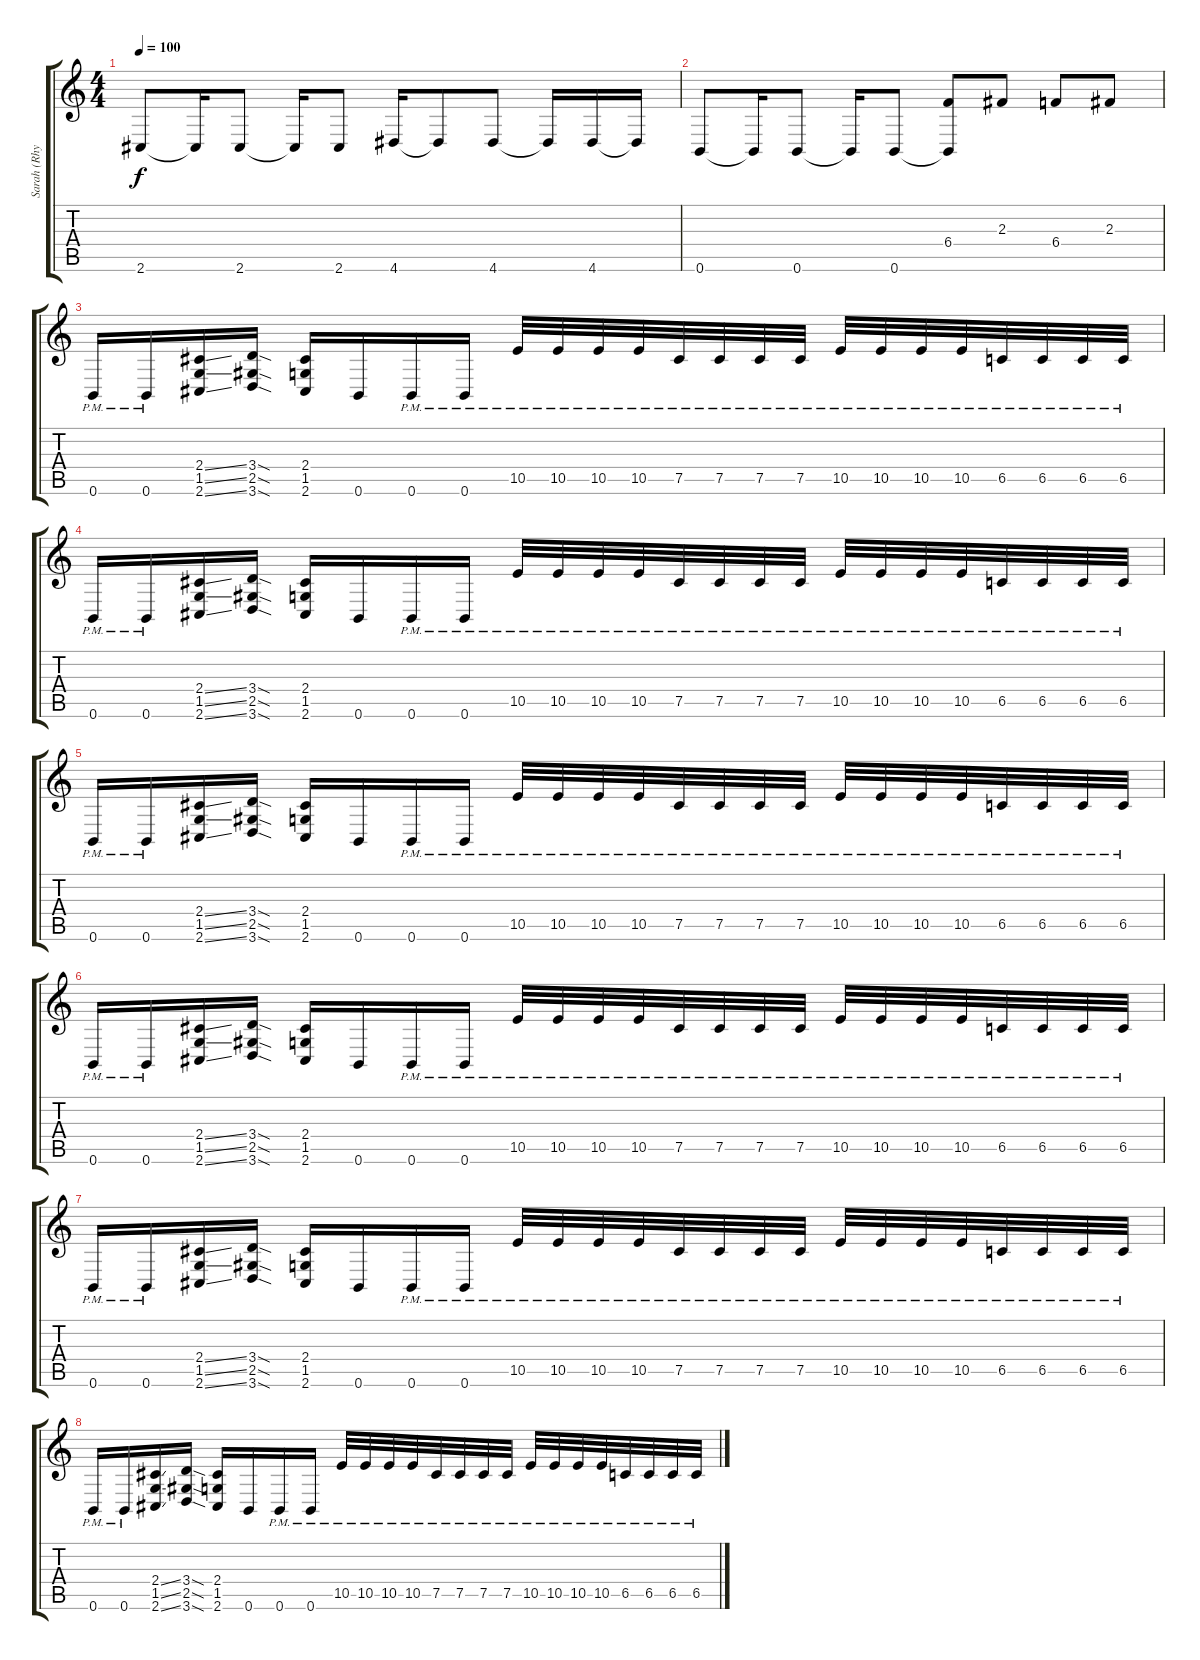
\track ("Sarah (Rhythm)" "Sarah (Rhy") {instrument distortionguitar}
\staff {score tabs}
\tuning (Db4 Ab3 E3 B2 Gb2 B1) {hide}
\ts (4 4)
\tempo 100
\clef g2
\ks c
2.6.8{dy f} 2.6{t}.16 2.6.8 2.6{t}.16 2.6.8 4.6.16 4.6{t}.8 4.6.8 4.6{t}.16 4.6.16 4.6{t}.16 |
0.6.8 0.6{t}.16 0.6.8 0.6{t}.16 0.6.8 (6.4 0.6{t}).8 2.3.8 6.4.8 2.3.8 |
0.6{pm}.16 0.6{pm}.16 (2.4{ss} 1.5{ss} 2.6{ss}).16 (3.4{sod} 2.5{sod} 3.6{sod}).16 (2.4 1.5 2.6).16 0.6.16 0.6{pm}.16 0.6{pm}.16 10.5{pm}.32 10.5{pm}.32 10.5{pm}.32 10.5{pm}.32 7.5{pm}.32 7.5{pm}.32 7.5{pm}.32 7.5{pm}.32 10.5{pm}.32 10.5{pm}.32 10.5{pm}.32 10.5{pm}.32 6.5{pm}.32 6.5{pm}.32 6.5{pm}.32 6.5{pm}.32 |
0.6{pm}.16 0.6{pm}.16 (2.4{ss} 1.5{ss} 2.6{ss}).16 (3.4{sod} 2.5{sod} 3.6{sod}).16 (2.4 1.5 2.6).16 0.6.16 0.6{pm}.16 0.6{pm}.16 10.5{pm}.32 10.5{pm}.32 10.5{pm}.32 10.5{pm}.32 7.5{pm}.32 7.5{pm}.32 7.5{pm}.32 7.5{pm}.32 10.5{pm}.32 10.5{pm}.32 10.5{pm}.32 10.5{pm}.32 6.5{pm}.32 6.5{pm}.32 6.5{pm}.32 6.5{pm}.32 |
0.6{pm}.16 0.6{pm}.16 (2.4{ss} 1.5{ss} 2.6{ss}).16 (3.4{sod} 2.5{sod} 3.6{sod}).16 (2.4 1.5 2.6).16 0.6.16 0.6{pm}.16 0.6{pm}.16 10.5{pm}.32 10.5{pm}.32 10.5{pm}.32 10.5{pm}.32 7.5{pm}.32 7.5{pm}.32 7.5{pm}.32 7.5{pm}.32 10.5{pm}.32 10.5{pm}.32 10.5{pm}.32 10.5{pm}.32 6.5{pm}.32 6.5{pm}.32 6.5{pm}.32 6.5{pm}.32 |
0.6{pm}.16 0.6{pm}.16 (2.4{ss} 1.5{ss} 2.6{ss}).16 (3.4{sod} 2.5{sod} 3.6{sod}).16 (2.4 1.5 2.6).16 0.6.16 0.6{pm}.16 0.6{pm}.16 10.5{pm}.32 10.5{pm}.32 10.5{pm}.32 10.5{pm}.32 7.5{pm}.32 7.5{pm}.32 7.5{pm}.32 7.5{pm}.32 10.5{pm}.32 10.5{pm}.32 10.5{pm}.32 10.5{pm}.32 6.5{pm}.32 6.5{pm}.32 6.5{pm}.32 6.5{pm}.32 |
0.6{pm}.16 0.6{pm}.16 (2.4{ss} 1.5{ss} 2.6{ss}).16 (3.4{sod} 2.5{sod} 3.6{sod}).16 (2.4 1.5 2.6).16 0.6.16 0.6{pm}.16 0.6{pm}.16 10.5{pm}.32 10.5{pm}.32 10.5{pm}.32 10.5{pm}.32 7.5{pm}.32 7.5{pm}.32 7.5{pm}.32 7.5{pm}.32 10.5{pm}.32 10.5{pm}.32 10.5{pm}.32 10.5{pm}.32 6.5{pm}.32 6.5{pm}.32 6.5{pm}.32 6.5{pm}.32 |
0.6{pm}.16 0.6{pm}.16 (2.4{ss} 1.5{ss} 2.6{ss}).16 (3.4{sod} 2.5{sod} 3.6{sod}).16 (2.4 1.5 2.6).16 0.6.16 0.6{pm}.16 0.6{pm}.16 10.5{pm}.32 10.5{pm}.32 10.5{pm}.32 10.5{pm}.32 7.5{pm}.32 7.5{pm}.32 7.5{pm}.32 7.5{pm}.32 10.5{pm}.32 10.5{pm}.32 10.5{pm}.32 10.5{pm}.32 6.5{pm}.32 6.5{pm}.32 6.5{pm}.32 6.5{pm}.32
